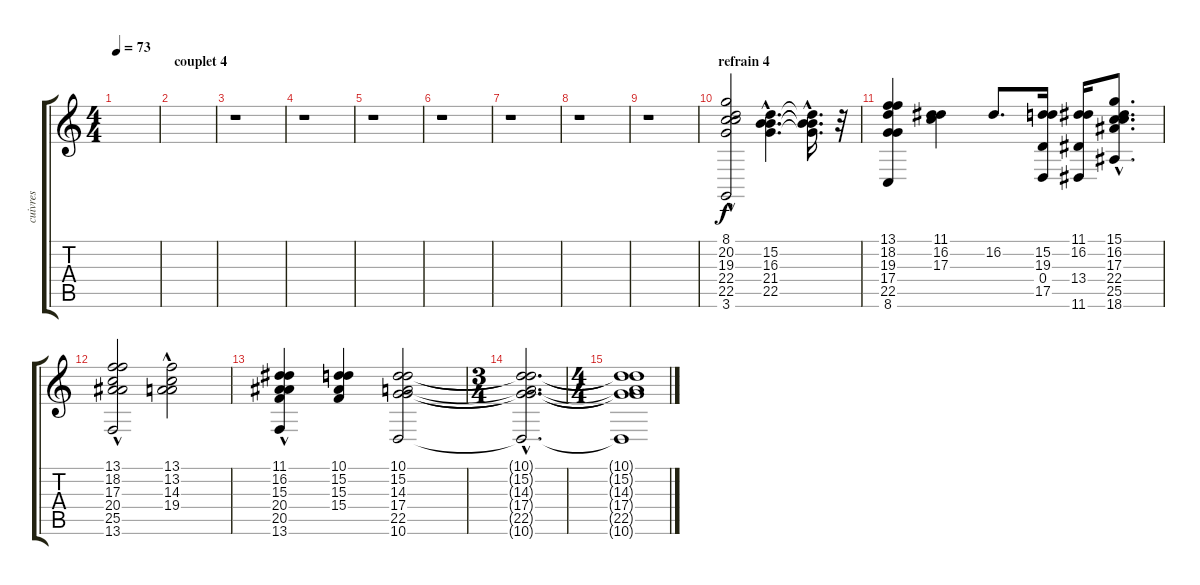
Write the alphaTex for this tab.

\track ("cuivres" "cuivres") {instrument trumpet}
\staff {score tabs}
\tuning (E4 B3 G3 D3 A2 E2) {hide}
\ts (4 4)
\tempo 73
\clef g2
\ks c
|
\section ("" "couplet 4")
|
r.1 |
r.1 |
r.1 |
r.1 |
r.1 |
r.1 |
r.1 |
\section ("" "refrain 4")
(8.1{hac} 20.2 19.3{hac} 22.4{hac} 22.5{hac} 3.6{hac}).2 (15.2{hac} 16.3{hac} 21.4{hac} 22.5{hac}).4{d} (15.2{hac t} 16.3{hac t} 21.4{hac t} 22.5{hac t}).16{d} r.32 |
(13.1 18.2 19.3 17.4 22.5 8.6).4 (11.1 16.2 17.3).4 16.2.8{d} (15.2 19.3 0.4 17.5).16 (11.1 16.2 13.4 11.6).16 (15.1{hac} 16.2 17.3{hac} 22.4{hac} 25.5{hac} 18.6{hac}).8{d} |
(13.1 18.2 17.3 20.4 25.5 13.6{hac}).2 (13.1{hac} 13.2{hac} 14.3 19.4).2 |
(11.1 16.2 15.3 20.4 20.5 13.6{hac}).4 (10.1 15.2 15.3 15.4).4 (10.1 15.2 14.3 17.4 22.5 10.6).2 |
\ts (3 4)
(10.1{hac t} 15.2{hac t} 14.3{hac t} 17.4{hac t} 22.5{hac t} 10.6{hac t}).2{d} |
\ts (4 4)
(10.1{t} 15.2{t} 14.3{t} 17.4{t} 22.5{t} 10.6{t}).1
